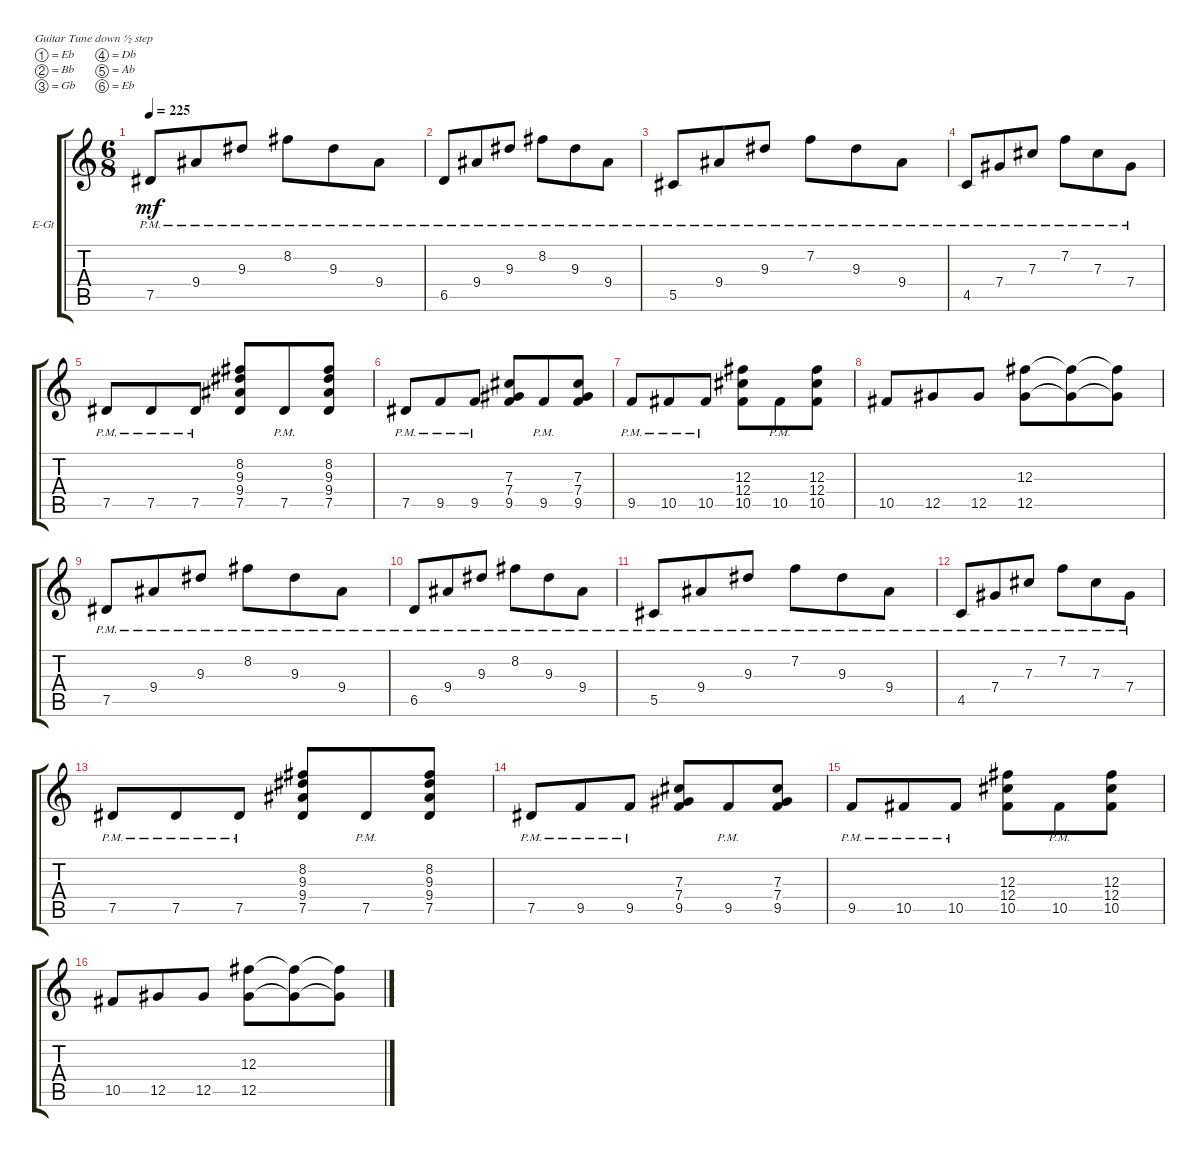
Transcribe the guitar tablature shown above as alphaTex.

\bracketExtendMode groupsimilarinstruments
\firstSystemTrackNameOrientation horizontal
\otherSystemsTrackNameOrientation horizontal
\track ("left" "E-Gt") {instrument distortionguitar}
\staff {score tabs}
\tuning (Eb4 Bb3 Gb3 Db3 Ab2 Eb2)
\ts (6 8)
\tempo 225
\clef g2
\ks c
7.5{pm}.8{dy mf} 9.4{pm}.8 9.3{pm}.8 8.2{pm}.8 9.3{pm}.8 9.4{pm}.8 |
6.5{pm}.8 9.4{pm}.8 9.3{pm}.8 8.2{pm}.8 9.3{pm}.8 9.4{pm}.8 |
5.5{pm}.8 9.4{pm}.8 9.3{pm}.8 7.2{pm}.8 9.3{pm}.8 9.4{pm}.8 |
4.5{pm}.8 7.4{pm}.8 7.3{pm}.8 7.2{pm}.8 7.3{pm}.8 7.4{pm}.8 |
7.5{pm}.8 7.5{pm}.8 7.5{pm}.8 (8.2 9.3 7.5 9.4).8 7.5{pm}.8 (8.2 9.3 7.5 9.4).8 |
7.5{pm}.8 9.5{pm}.8 9.5{pm}.8 (7.3 9.5 7.4).8 9.5{pm}.8 (9.5 7.3 7.4).8 |
9.5{pm}.8 10.5{pm}.8 10.5{pm}.8 (10.5 12.3 12.4).8 10.5{pm}.8 (10.5 12.3 12.4).8 |
10.5.8 12.5.8 12.5.8 (12.3 12.5).8 (12.3{t} 12.5{t}).8 (12.3{t} 12.5{t}).8 |
7.5{pm}.8 9.4{pm}.8 9.3{pm}.8 8.2{pm}.8 9.3{pm}.8 9.4{pm}.8 |
6.5{pm}.8 9.4{pm}.8 9.3{pm}.8 8.2{pm}.8 9.3{pm}.8 9.4{pm}.8 |
5.5{pm}.8 9.4{pm}.8 9.3{pm}.8 7.2{pm}.8 9.3{pm}.8 9.4{pm}.8 |
4.5{pm}.8 7.4{pm}.8 7.3{pm}.8 7.2{pm}.8 7.3{pm}.8 7.4{pm}.8 |
7.5{pm}.8 7.5{pm}.8 7.5{pm}.8 (8.2 9.3 7.5 9.4).8 7.5{pm}.8 (8.2 9.3 7.5 9.4).8 |
7.5{pm}.8 9.5{pm}.8 9.5{pm}.8 (7.3 9.5 7.4).8 9.5{pm}.8 (9.5 7.3 7.4).8 |
9.5{pm}.8 10.5{pm}.8 10.5{pm}.8 (10.5 12.3 12.4).8 10.5{pm}.8 (10.5 12.3 12.4).8 |
10.5.8 12.5.8 12.5.8 (12.3 12.5).8 (12.3{t} 12.5{t}).8 (12.3{t} 12.5{t}).8
